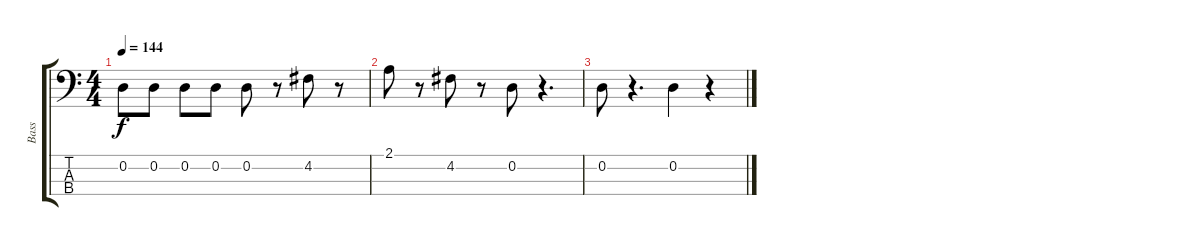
\track ("Bass" "Bass") {instrument fretlessbass}
\staff {score tabs}
\tuning (G2 D2 A1 E1) {hide}
\ts (4 4)
\tempo 144
\clef f4
\ks c
0.2.8{dy f} 0.2.8 0.2.8 0.2.8 0.2.8 r.8 4.2.8 r.8 |
2.1.8 r.8 4.2.8 r.8 0.2.8 r.4{d} |
0.2.8 r.4{d} 0.2.4 r.4
